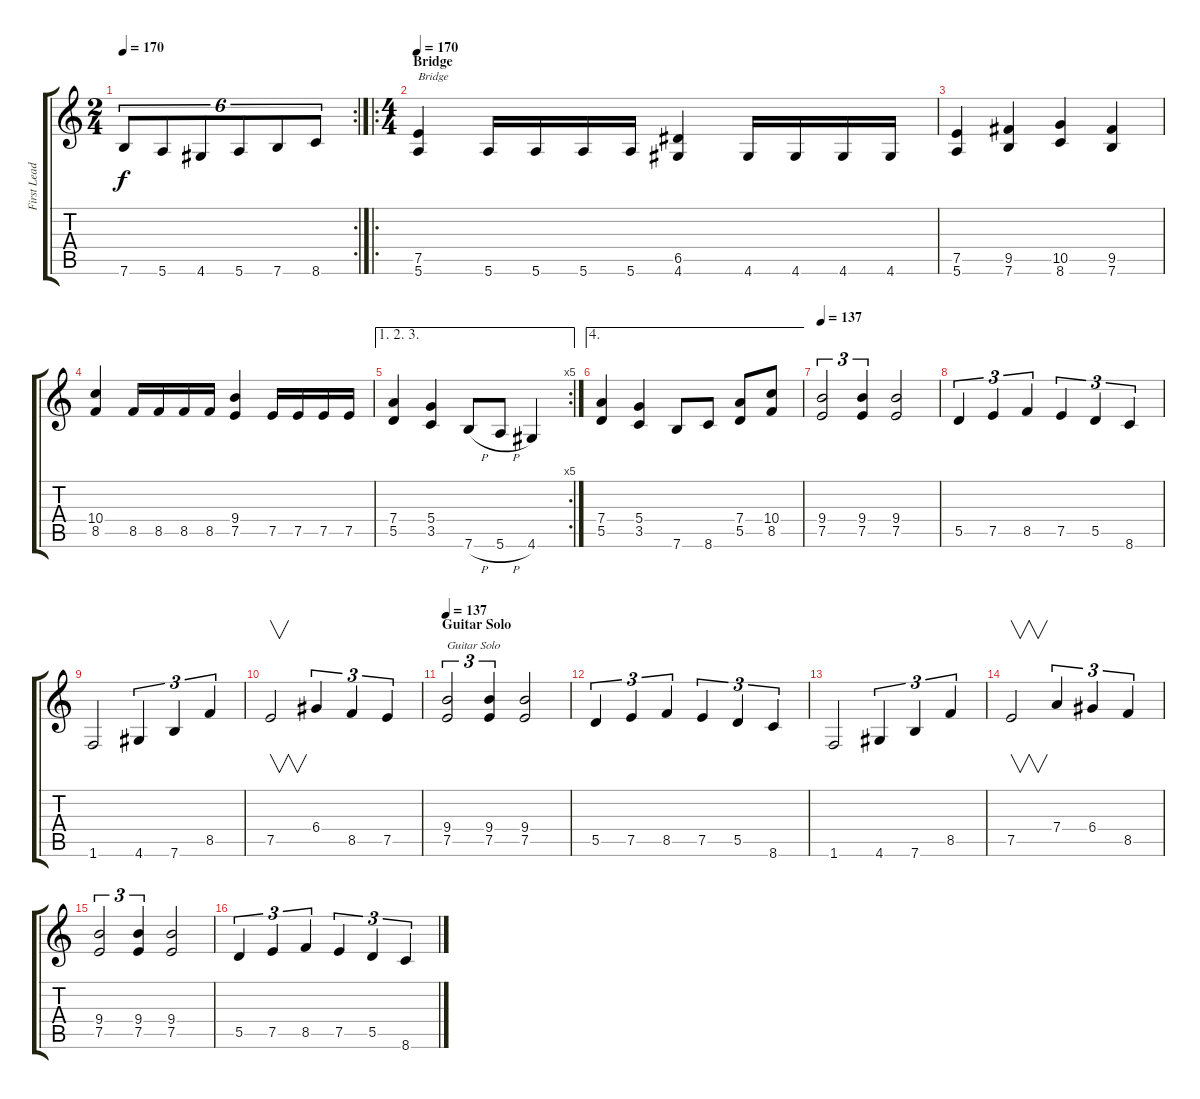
\track ("First Lead" "First Lead") {instrument distortionguitar}
\staff {score tabs}
\tuning (E4 B3 G3 D3 A2 E2) {hide}
\rc 2
\ts (2 4)
\tempo 170
\clef g2
\ks c
7.6.8{tu (6 4) dy f} 5.6.8{tu (6 4)} 4.6.8{tu (6 4)} 5.6.8{tu (6 4)} 7.6.8{tu (6 4)} 8.6.8{tu (6 4)} |
\ro
\ts (4 4)
\section ("" "Bridge")
\tempo 170
(7.5 5.6).4{txt "Bridge"} 5.6.16 5.6.16 5.6.16 5.6.16 (6.5 4.6).4 4.6.16 4.6.16 4.6.16 4.6.16 |
(7.5 5.6).4 (9.5 7.6).4 (10.5 8.6).4 (9.5 7.6).4 |
(10.4 8.5).4 8.5.16 8.5.16 8.5.16 8.5.16 (9.4 7.5).4 7.5.16 7.5.16 7.5.16 7.5.16 |
\ae (1 2 3)
\rc 5
(7.4 5.5).4 (5.4 3.5).4 7.6{h}.8 5.6{h}.8 4.6.4 |
\ae 4
(7.4 5.5).4 (5.4 3.5).4 7.6.8 8.6.8 (7.4 5.5).8 (10.4 8.5).8 |
\tempo 137
(9.4 7.5).2{tu (3 2)} (9.4 7.5).4{tu (3 2)} (9.4 7.5).2 |
5.5.4{tu (3 2)} 7.5.4{tu (3 2)} 8.5.4{tu (3 2)} 7.5.4{tu (3 2)} 5.5.4{tu (3 2)} 8.6.4{tu (3 2)} |
1.6.2 4.6.4{tu (3 2)} 7.6.4{tu (3 2)} 8.5.4{tu (3 2)} |
7.5.2{v} 6.4.4{tu (3 2)} 8.5.4{tu (3 2)} 7.5.4{tu (3 2)} |
\section ("" "Guitar Solo")
\tempo 137
(9.4 7.5).2{tu (3 2) txt "Guitar Solo"} (9.4 7.5).4{tu (3 2)} (9.4 7.5).2 |
5.5.4{tu (3 2)} 7.5.4{tu (3 2)} 8.5.4{tu (3 2)} 7.5.4{tu (3 2)} 5.5.4{tu (3 2)} 8.6.4{tu (3 2)} |
1.6.2 4.6.4{tu (3 2)} 7.6.4{tu (3 2)} 8.5.4{tu (3 2)} |
7.5.2{v} 7.4.4{tu (3 2)} 6.4.4{tu (3 2)} 8.5.4{tu (3 2)} |
(9.4 7.5).2{tu (3 2)} (9.4 7.5).4{tu (3 2)} (9.4 7.5).2 |
5.5.4{tu (3 2)} 7.5.4{tu (3 2)} 8.5.4{tu (3 2)} 7.5.4{tu (3 2)} 5.5.4{tu (3 2)} 8.6.4{tu (3 2)}
